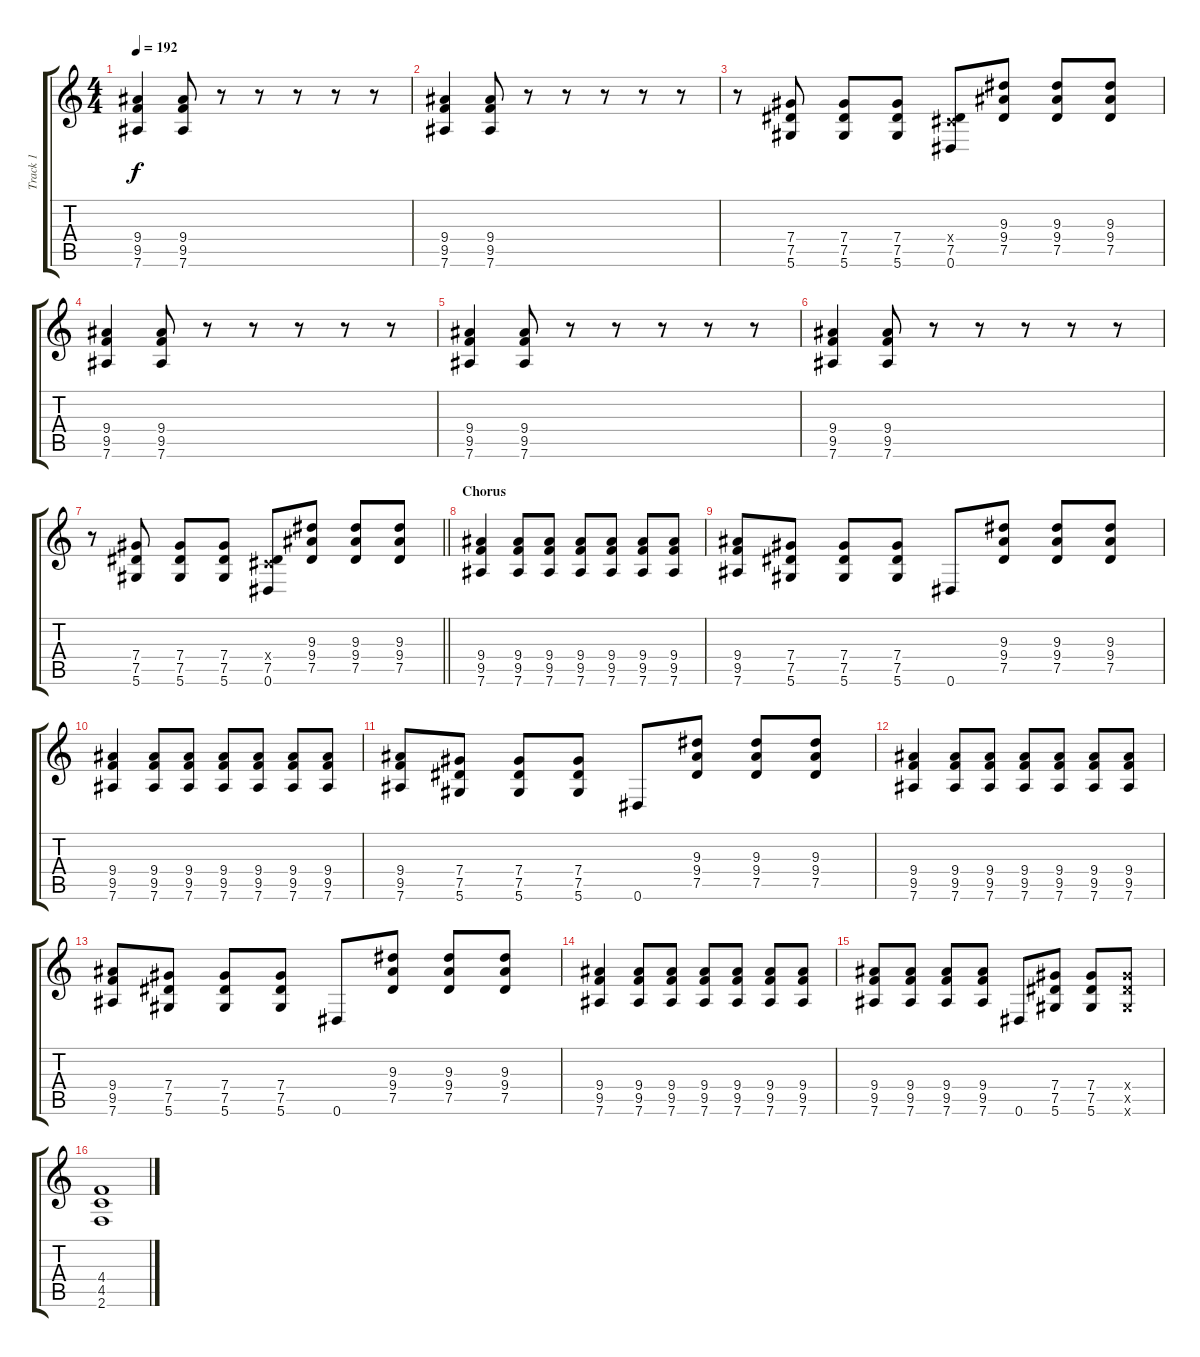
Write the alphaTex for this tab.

\track ("Track 1" "Track 1") {instrument distortionguitar}
\staff {score tabs}
\tuning (Eb4 Bb3 Gb3 Db3 Ab2 Eb2) {hide}
\ts (4 4)
\tempo 192
\clef g2
\ks c
(9.4 9.5 7.6).4{dy f} (9.4 9.5 7.6).8 r.8 r.8 r.8 r.8 r.8 |
(9.4 9.5 7.6).4 (9.4 9.5 7.6).8 r.8 r.8 r.8 r.8 r.8 |
r.8 (7.4 7.5 5.6).8 (7.4 7.5 5.6).8 (7.4 7.5 5.6).8 (0.4{x} 7.5 0.6).8 (9.3 9.4 7.5).8 (9.3 9.4 7.5).8 (9.3 9.4 7.5).8 |
(9.4 9.5 7.6).4 (9.4 9.5 7.6).8 r.8 r.8 r.8 r.8 r.8 |
(9.4 9.5 7.6).4 (9.4 9.5 7.6).8 r.8 r.8 r.8 r.8 r.8 |
(9.4 9.5 7.6).4 (9.4 9.5 7.6).8 r.8 r.8 r.8 r.8 r.8 |
\barLineRight lightlight
r.8 (7.4 7.5 5.6).8 (7.4 7.5 5.6).8 (7.4 7.5 5.6).8 (0.4{x} 7.5 0.6).8 (9.3 9.4 7.5).8 (9.3 9.4 7.5).8 (9.3 9.4 7.5).8 |
\section ("" "Chorus")
(9.4 9.5 7.6).4 (9.4 9.5 7.6).8 (9.4 9.5 7.6).8 (9.4 9.5 7.6).8 (9.4 9.5 7.6).8 (9.4 9.5 7.6).8 (9.4 9.5 7.6).8 |
(9.4 9.5 7.6).8 (7.4 7.5 5.6).8 (7.4 7.5 5.6).8 (7.4 7.5 5.6).8 0.6.8 (9.3 9.4 7.5).8 (9.3 9.4 7.5).8 (9.3 9.4 7.5).8 |
(9.4 9.5 7.6).4 (9.4 9.5 7.6).8 (9.4 9.5 7.6).8 (9.4 9.5 7.6).8 (9.4 9.5 7.6).8 (9.4 9.5 7.6).8 (9.4 9.5 7.6).8 |
(9.4 9.5 7.6).8 (7.4 7.5 5.6).8 (7.4 7.5 5.6).8 (7.4 7.5 5.6).8 0.6.8 (9.3 9.4 7.5).8 (9.3 9.4 7.5).8 (9.3 9.4 7.5).8 |
(9.4 9.5 7.6).4 (9.4 9.5 7.6).8 (9.4 9.5 7.6).8 (9.4 9.5 7.6).8 (9.4 9.5 7.6).8 (9.4 9.5 7.6).8 (9.4 9.5 7.6).8 |
(9.4 9.5 7.6).8 (7.4 7.5 5.6).8 (7.4 7.5 5.6).8 (7.4 7.5 5.6).8 0.6.8 (9.3 9.4 7.5).8 (9.3 9.4 7.5).8 (9.3 9.4 7.5).8 |
(9.4 9.5 7.6).4 (9.4 9.5 7.6).8 (9.4 9.5 7.6).8 (9.4 9.5 7.6).8 (9.4 9.5 7.6).8 (9.4 9.5 7.6).8 (9.4 9.5 7.6).8 |
(9.4 9.5 7.6).8 (9.4 9.5 7.6).8 (9.4 9.5 7.6).8 (9.4 9.5 7.6).8 0.6.8 (7.4 7.5 5.6).8 (7.4 7.5 5.6).8 (7.4{x} 7.5{x} 5.6{x}).8 |
(4.4 4.5 2.6).1
